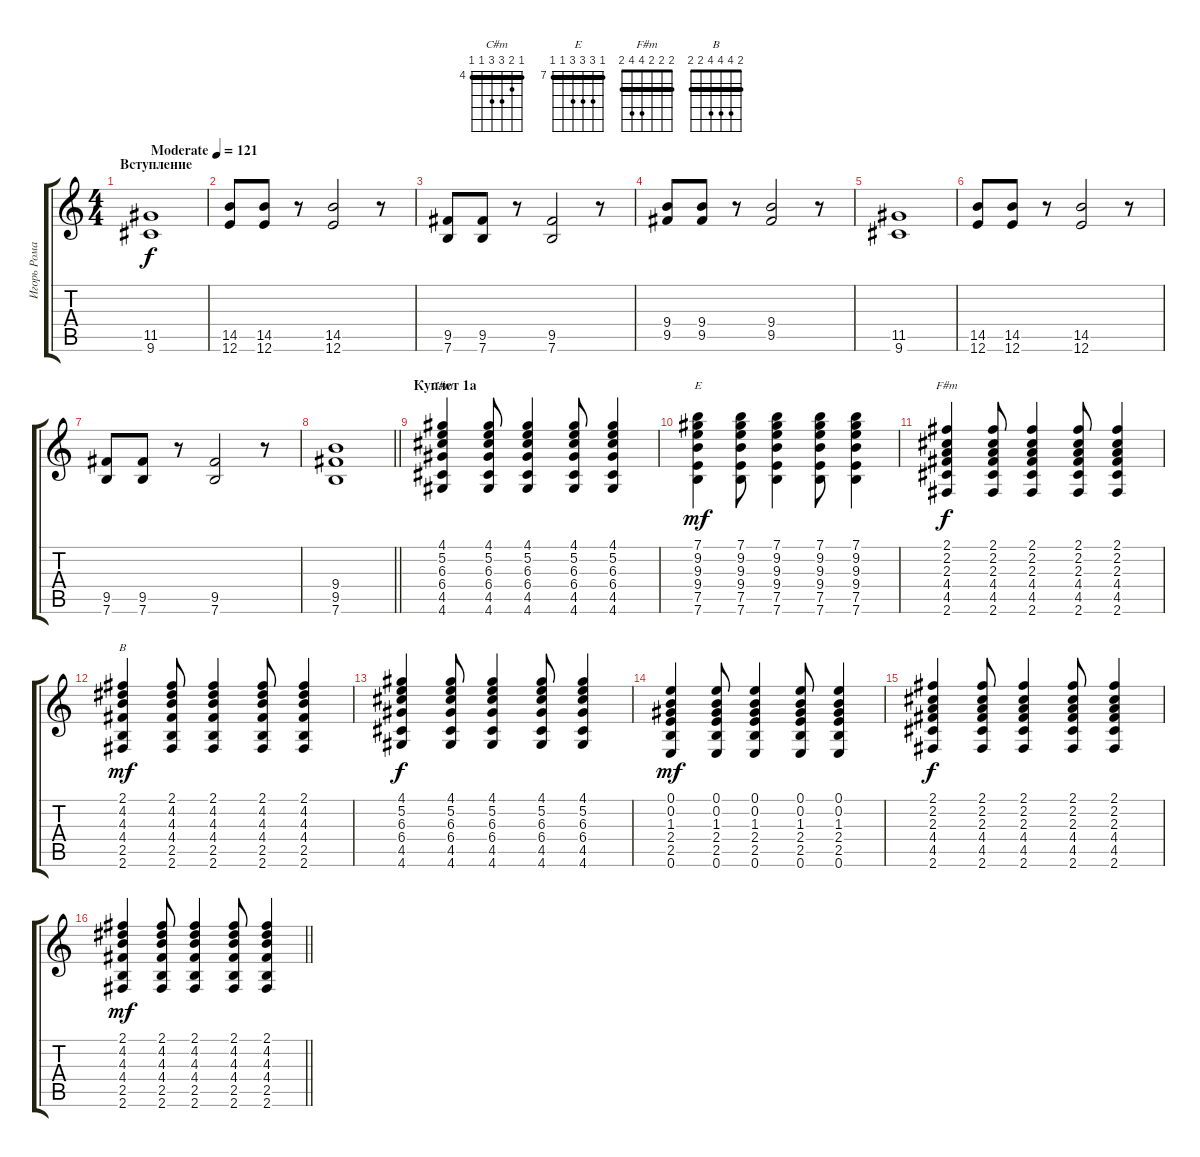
\track ("Игорь Романов" "Игорь Рома") {instrument distortionguitar}
\staff {score tabs}
\tuning (E4 B3 G3 D3 A2 E2) {hide}
\chord ("C#m" 4 5 6 6 4 4) {firstfret 4 barre 4}
\chord ("E" 7 9 9 9 7 7) {firstfret 7 barre 7}
\chord ("F#m" 2 2 2 4 4 2) {barre 2}
\chord ("B" 2 4 4 4 2 2) {barre 2}
\ts (4 4)
\section ("" "Вступление")
\tempo (121 "Moderate")
\clef g2
\ks c
(11.5 9.6).1{dy f instrument distortionguitar} |
(14.5 12.6).8 (14.5 12.6).8 r.8 (14.5 12.6).2 r.8 |
(9.5 7.6).8 (9.5 7.6).8 r.8 (9.5 7.6).2 r.8 |
(9.4 9.5).8 (9.4 9.5).8 r.8 (9.4 9.5).2 r.8 |
(11.5 9.6).1 |
(14.5 12.6).8 (14.5 12.6).8 r.8 (14.5 12.6).2 r.8 |
(9.5 7.6).8 (9.5 7.6).8 r.8 (9.5 7.6).2 r.8 |
\barLineRight lightlight
(9.4 9.5 7.6).1 |
\section ("" "Куплет 1а")
(4.1 5.2 6.3 6.4 4.5 4.6).4{ch "C#m" instrument distortionguitar} (4.1 5.2 6.3 6.4 4.5 4.6).8 (4.1 5.2 6.3 6.4 4.5 4.6).4 (4.1 5.2 6.3 6.4 4.5 4.6).8 (4.1 5.2 6.3 6.4 4.5 4.6).4 |
(7.1 9.2 9.3 9.4 7.5 7.6).4{ch "E" dy mf} (7.1 9.2 9.3 9.4 7.5 7.6).8 (7.1 9.2 9.3 9.4 7.5 7.6).4 (7.1 9.2 9.3 9.4 7.5 7.6).8 (7.1 9.2 9.3 9.4 7.5 7.6).4 |
(2.1 2.2 2.3 4.4 4.5 2.6).4{ch "F#m" dy f} (2.1 2.2 2.3 4.4 4.5 2.6).8 (2.1 2.2 2.3 4.4 4.5 2.6).4 (2.1 2.2 2.3 4.4 4.5 2.6).8 (2.1 2.2 2.3 4.4 4.5 2.6).4 |
(2.1 4.2 4.3 4.4 2.5 2.6).4{ch "B" dy mf} (2.1 4.2 4.3 4.4 2.5 2.6).8 (2.1 4.2 4.3 4.4 2.5 2.6).4 (2.1 4.2 4.3 4.4 2.5 2.6).8 (2.1 4.2 4.3 4.4 2.5 2.6).4 |
(4.1 5.2 6.3 6.4 4.5 4.6).4{dy f} (4.1 5.2 6.3 6.4 4.5 4.6).8 (4.1 5.2 6.3 6.4 4.5 4.6).4 (4.1 5.2 6.3 6.4 4.5 4.6).8 (4.1 5.2 6.3 6.4 4.5 4.6).4 |
(0.1 0.2 1.3 2.4 2.5 0.6).4{dy mf} (0.1 0.2 1.3 2.4 2.5 0.6).8 (0.1 0.2 1.3 2.4 2.5 0.6).4 (0.1 0.2 1.3 2.4 2.5 0.6).8 (0.1 0.2 1.3 2.4 2.5 0.6).4 |
(2.1 2.2 2.3 4.4 4.5 2.6).4{dy f} (2.1 2.2 2.3 4.4 4.5 2.6).8 (2.1 2.2 2.3 4.4 4.5 2.6).4 (2.1 2.2 2.3 4.4 4.5 2.6).8 (2.1 2.2 2.3 4.4 4.5 2.6).4 |
\barLineRight lightlight
(2.1 4.2 4.3 4.4 2.5 2.6).4{dy mf} (2.1 4.2 4.3 4.4 2.5 2.6).8 (2.1 4.2 4.3 4.4 2.5 2.6).4 (2.1 4.2 4.3 4.4 2.5 2.6).8 (2.1 4.2 4.3 4.4 2.5 2.6).4
